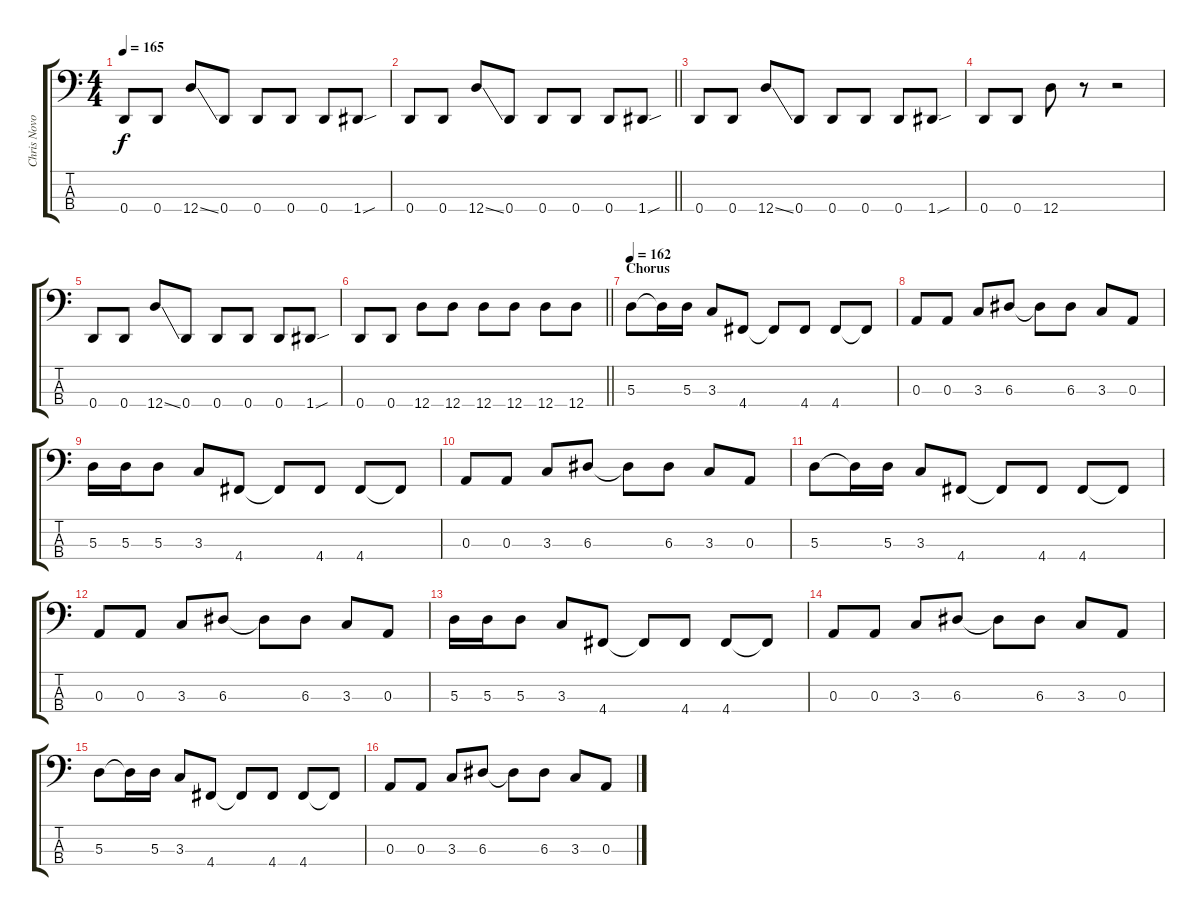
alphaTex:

\track ("Chris Novoselic" "Chris Novo") {instrument electricbasspick}
\staff {score tabs}
\tuning (G2 D2 A1 D1) {hide}
\ts (4 4)
\tempo 165
\clef f4
\ks c
0.4.8{dy f} 0.4.8 12.4{ss}.8 0.4.8 0.4.8 0.4.8 0.4.8 1.4{sou}.8 |
\barLineRight lightlight
0.4.8 0.4.8 12.4{ss}.8 0.4.8 0.4.8 0.4.8 0.4.8 1.4{sou}.8 |
0.4.8 0.4.8 12.4{ss}.8 0.4.8 0.4.8 0.4.8 0.4.8 1.4{sou}.8 |
0.4.8 0.4.8 12.4.8 r.8 r.2 |
0.4.8 0.4.8 12.4{ss}.8 0.4.8 0.4.8 0.4.8 0.4.8 1.4{sou}.8 |
\barLineRight lightlight
0.4.8 0.4.8 12.4.8 12.4.8 12.4.8 12.4.8 12.4.8 12.4.8 |
\section ("" "Chorus")
\tempo 162
5.3.8 5.3{t}.16 5.3.16 3.3.8 4.4.8 4.4{t}.8 4.4.8 4.4.8 4.4{t}.8 |
0.3.8 0.3.8 3.3.8 6.3.8 6.3{t}.8 6.3.8 3.3.8 0.3.8 |
5.3.16 5.3.16 5.3.8 3.3.8 4.4.8 4.4{t}.8 4.4.8 4.4.8 4.4{t}.8 |
0.3.8 0.3.8 3.3.8 6.3.8 6.3{t}.8 6.3.8 3.3.8 0.3.8 |
5.3.8 5.3{t}.16 5.3.16 3.3.8 4.4.8 4.4{t}.8 4.4.8 4.4.8 4.4{t}.8 |
0.3.8 0.3.8 3.3.8 6.3.8 6.3{t}.8 6.3.8 3.3.8 0.3.8 |
5.3.16 5.3.16 5.3.8 3.3.8 4.4.8 4.4{t}.8 4.4.8 4.4.8 4.4{t}.8 |
0.3.8 0.3.8 3.3.8 6.3.8 6.3{t}.8 6.3.8 3.3.8 0.3.8 |
5.3.8 5.3{t}.16 5.3.16 3.3.8 4.4.8 4.4{t}.8 4.4.8 4.4.8 4.4{t}.8 |
0.3.8 0.3.8 3.3.8 6.3.8 6.3{t}.8 6.3.8 3.3.8 0.3.8
